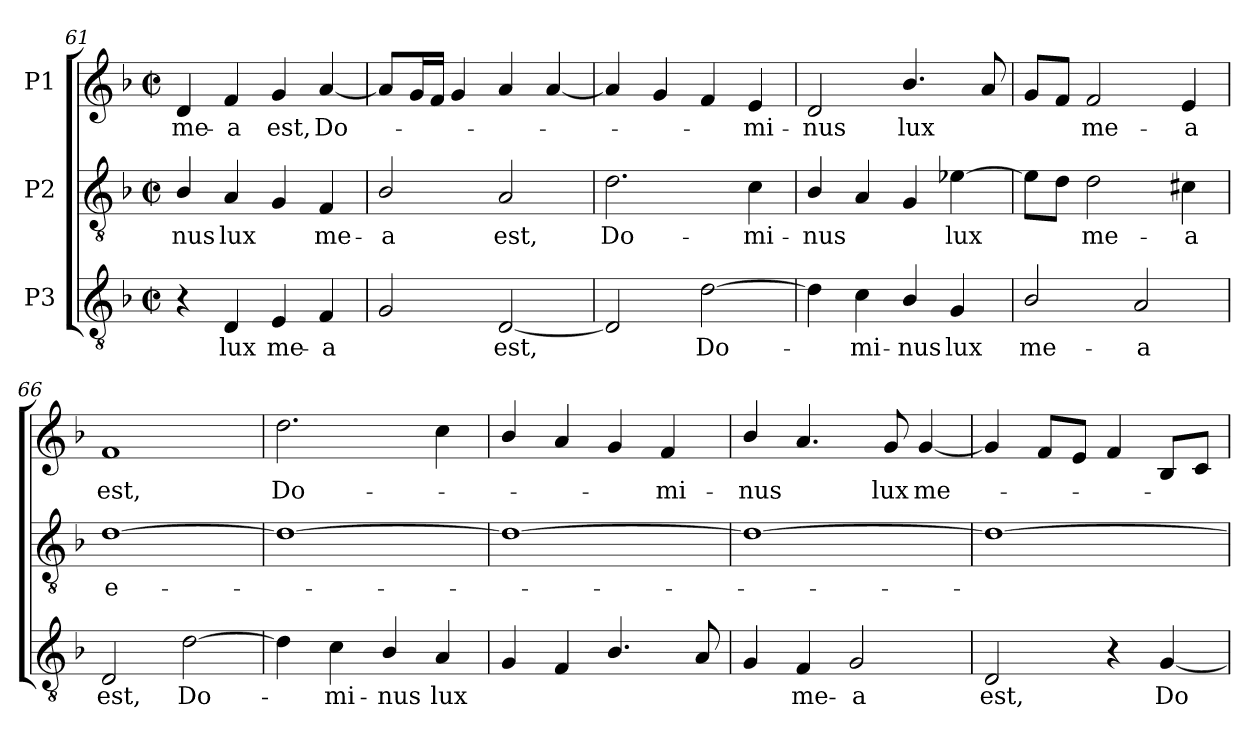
**kern	**text	**kern	**text	**kern	**text
*part3	*part3	*part2	*part2	*part1	*part1
*staff3	*staff3	*staff2	*staff2	*staff1	*staff1
*I"P3	*	*I"P2	*	*I"P1	*
!!LO:PB:g=z
*clefGv2	*	*clefGv2	*	*clefG2	*
*ITrd7c12	*	*ITrd7c12	*	*	*
*k[b-]	*	*k[b-]	*	*k[b-]	*
*F:	*	*F:	*	*F:	*
*M2/2	*	*M2/2	*	*M2/2	*
*met(c|)	*	*met(c|)	*	*met(c|)	*
=61	=61	=61	=61	=61	=61
!	!	!	!LO:LY:b:color=#000000	!	!
!	!	!	!	!	!LO:LY:b:color=#000000
4r	.	4BB-i/	-nus	4di/	me-
!	!LO:LY:b:color=#000000	!	!	!	!
!	!	!	!LO:LY:b:color=#000000	!	!
!	!	!	!	!	!LO:LY:b:color=#000000
4DDi/	lux	4AAi/	lux	4fi/	-a
!	!LO:LY:b:color=#000000	!	!	!	!
!	!	!	!	!	!LO:LY:b:color=#000000
4EEi/	me-	4GGi/	.	4gi/	est,
!	!LO:LY:b:color=#000000	!	!	!	!
!	!	!	!LO:LY:b:color=#000000	!	!
!	!	!	!	!	!LO:LY:b:color=#000000
4FFi/	-a	4FFi/	me-	[4ai/	Do-
=62	=62	=62	=62	=62	=62
!	!	!	!LO:LY:b:color=#000000	!	!
2GGi/	.	2BB-i/	-a	8ai/L]	.
.	.	.	.	16gi/L	.
.	.	.	.	16fi/JJ	.
.	.	.	.	4gi/	.
!	!LO:LY:b:color=#000000	!	!	!	!
!	!	!	!LO:LY:b:color=#000000	!	!
[2DDi/	est,	2AAi/	est,	4ai/	.
.	.	.	.	[4ai/	.
=63	=63	=63	=63	=63	=63
!	!	!	!LO:LY:b:color=#000000	!	!
2DDi/]	.	2.Di\	Do-	4ai/]	.
.	.	.	.	4gi/	.
!	!LO:LY:b:color=#000000	!	!	!	!
[2Di\	Do-	.	.	4fi/	.
!	!	!	!LO:LY:b:color=#000000	!	!
!	!	!	!	!	!LO:LY:b:color=#000000
.	.	4Ci\	-mi-	4ei/	-mi-
=64	=64	=64	=64	=64	=64
!	!	!	!LO:LY:b:color=#000000	!	!
!	!	!	!	!	!LO:LY:b:color=#000000
4Di\]	.	4BB-i/	-nus	2di/	-nus
!	!LO:LY:b:color=#000000	!	!	!	!
4Ci\	-mi-	4AAi/	.	.	.
!	!LO:LY:b:color=#000000	!	!	!	!
!	!	!	!	!	!LO:LY:b:color=#000000
4BB-i/	-nus	4GGi/	.	4.b-i/	lux
!	!LO:LY:b:color=#000000	!	!	!	!
!	!	!	!LO:LY:b:color=#000000	!	!
4GGi/	lux	[4E-Xi\	lux	.	.
.	.	.	.	8ai/	.
=65	=65	=65	=65	=65	=65
!	!LO:LY:b:color=#000000	!	!	!	!
2BB-i/	me-	8E-i\L]	.	8gi/L	.
.	.	8Di\J	.	8fi/J	.
!	!	!	!LO:LY:b:color=#000000	!	!
!	!	!	!	!	!LO:LY:b:color=#000000
.	.	2Di\	me-	2fi/	me-
!	!LO:LY:b:color=#000000	!	!	!	!
2AAi/	-a	.	.	.	.
!	!	!	!LO:LY:b:color=#000000	!	!
!	!	!	!	!	!LO:LY:b:color=#000000
.	.	4C#Xi\	-a	4ei/	-a
!!LO:LB:g=z
=66	=66	=66	=66	=66	=66
!	!LO:LY:b:color=#000000	!	!	!	!
!	!	!	!LO:LY:b:color=#000000	!	!
!	!	!	!	!	!LO:LY:b:color=#000000
2DDi/	est,	[1Di	e-	1fi	est,
!	!LO:LY:b:color=#000000	!	!	!	!
[2Di\	Do-	.	.	.	.
=67	=67	=67	=67	=67	=67
!	!	!	!	!	!LO:LY:b:color=#000000
4Di\]	.	1Di_	.	2.ddi\	Do-
!	!LO:LY:b:color=#000000	!	!	!	!
4Ci\	-mi-	.	.	.	.
!	!LO:LY:b:color=#000000	!	!	!	!
4BB-i/	-nus	.	.	.	.
!	!LO:LY:b:color=#000000	!	!	!	!
4AAi/	lux	.	.	4cci\	.
=68	=68	=68	=68	=68	=68
4GGi/	.	1Di_	.	4b-i/	.
4FFi/	.	.	.	4ai/	.
4.BB-i/	.	.	.	4gi/	.
!	!	!	!	!	!LO:LY:b:color=#000000
.	.	.	.	4fi/	-mi-
8AAi/	.	.	.	.	.
=69	=69	=69	=69	=69	=69
!	!	!	!	!	!LO:LY:b:color=#000000
4GGi/	.	1Di_	.	4b-i/	-nus
!	!LO:LY:b:color=#000000	!	!	!	!
4FFi/	me-	.	.	4.ai/	.
!	!LO:LY:b:color=#000000	!	!	!	!
2GGi/	-a	.	.	.	.
!	!	!	!	!	!LO:LY:b:color=#000000
.	.	.	.	8gi/	lux
!	!	!	!	!	!LO:LY:b:color=#000000
.	.	.	.	[4gi/	me-
=70	=70	=70	=70	=70	=70
!	!LO:LY:b:color=#000000	!	!	!	!
2DDi/	est,	1Di_	.	4gi/]	.
.	.	.	.	8fi/L	.
.	.	.	.	8ei/J	.
4r	.	.	.	4fi/	.
!	!LO:LY:b:color=#000000	!	!	!	!
[4GGi/	Do-	.	.	8B-i/L	.
.	.	.	.	8ci/J	.
=	=	=	=	=	=
*-	*-	*-	*-	*-	*-
